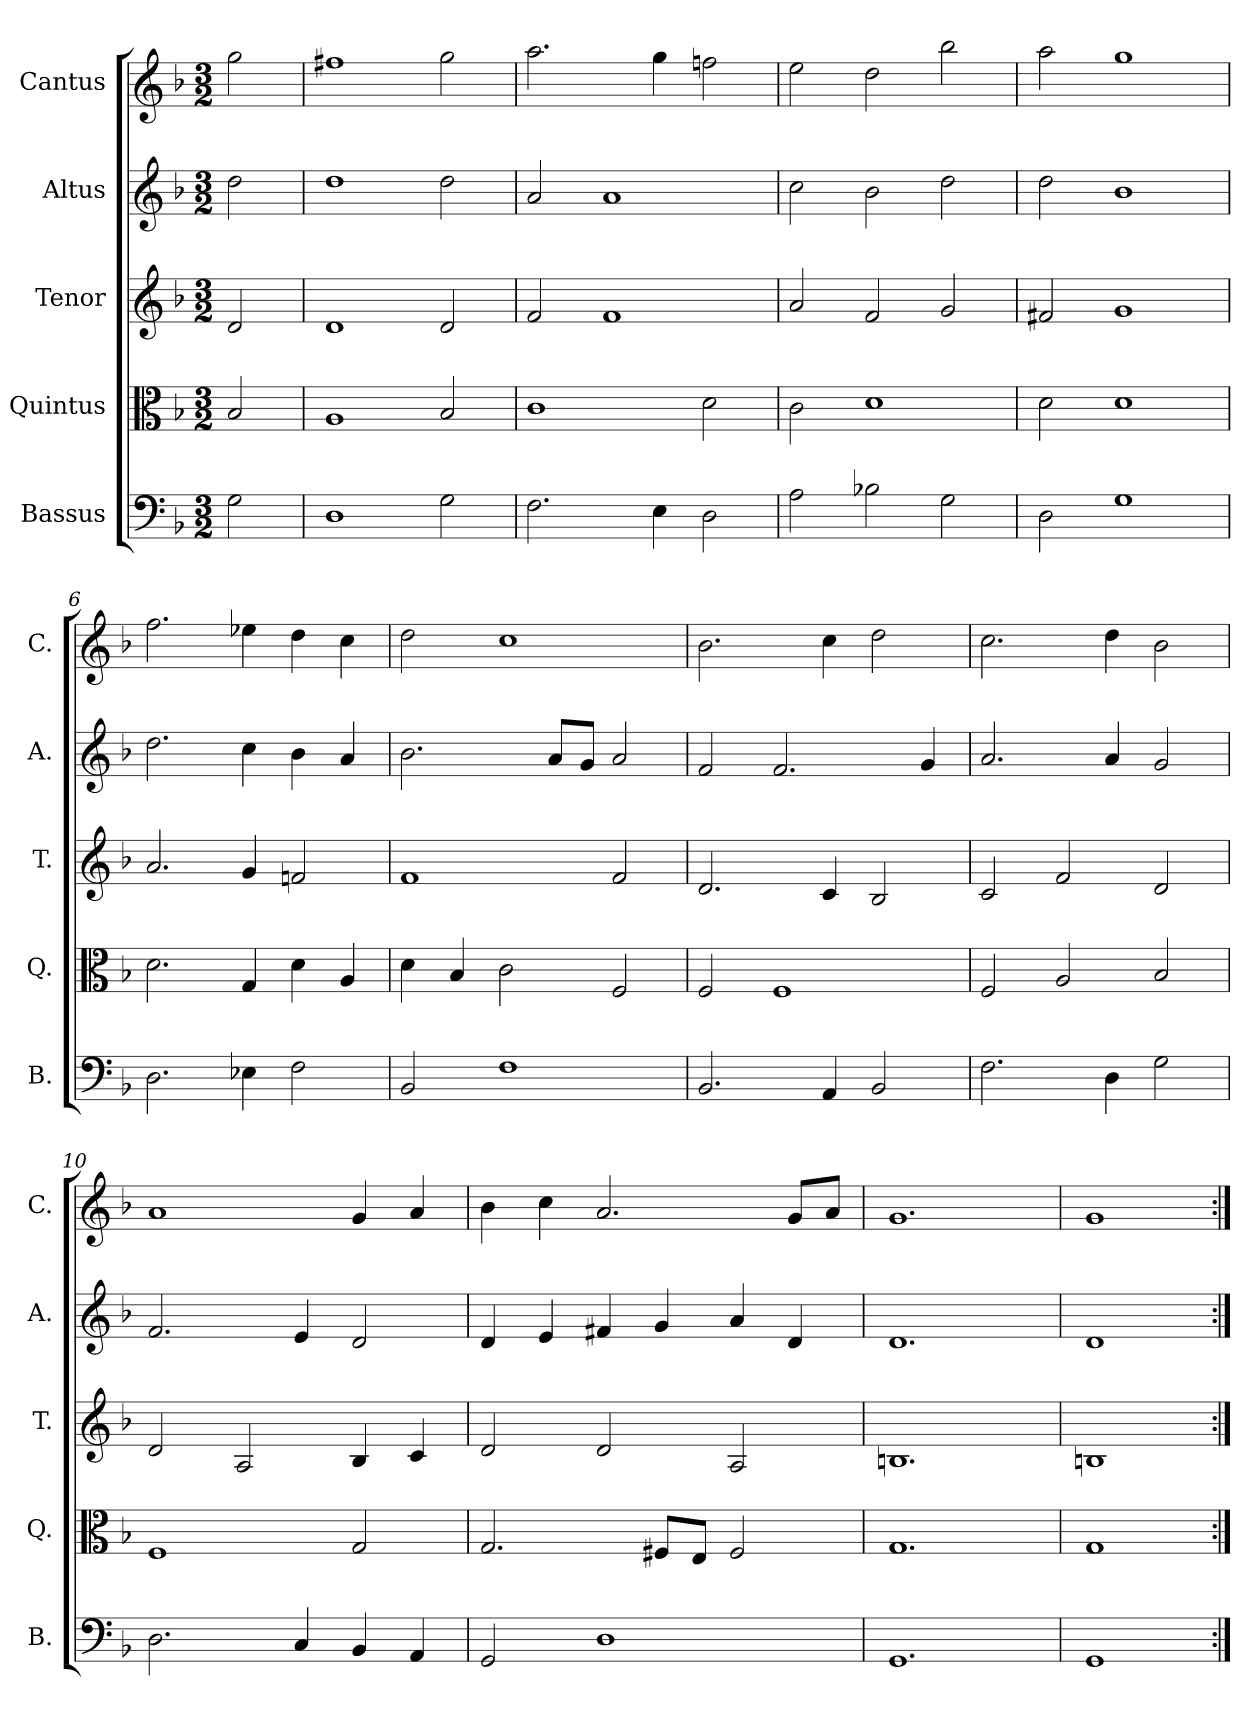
**kern	**kern	**kern	**kern	**kern
*part5	*part4	*part3	*part2	*part1
*staff5	*staff4	*staff3	*staff2	*staff1
*I"Bassus	*I"Quintus	*I"Tenor	*I"Altus	*I"Cantus
*I'B.	*I'Q.	*I'T.	*I'A.	*I'C.
*clefF4	*clefC3	*clefG2	*clefG2	*clefG2
*k[b-]	*k[b-]	*k[b-]	*k[b-]	*k[b-]
*F:	*F:	*F:	*F:	*F:
*M3/2	*M3/2	*M3/2	*M3/2	*M3/2
=1	=1	=1	=1	=1
2G\	2B-/	2d/	2dd\	2gg\
=2	=2	=2	=2	=2
1D	1A	1d	1dd	1ff#X
2G\	2B-/	2d/	2dd\	2gg\
=3	=3	=3	=3	=3
2.F\	1c	2f/	2a/	2.aa\
.	.	1f	1a	.
4E\	.	.	.	4gg\
2D\	2d\	.	.	2ffn\
=4	=4	=4	=4	=4
2A\	2c\	2a/	2cc\	2ee\
2B-X\	1d	2f/	2b-\	2dd\
2G\	.	2g/	2dd\	2bb-\
=5	=5	=5	=5	=5
2D\	2d\	2f#X/	2dd\	2aa\
1G	1d	1g	1b-	1gg
=6	=6	=6	=6	=6
2.D\	2.d\	2.a/	2.dd\	2.ff\
4E-X\	4G/	4g/	4cc\	4ee-X\
2F\	4d\	2fn/	4b-\	4dd\
.	4A/	.	4a/	4cc\
=7	=7	=7	=7	=7
2BB-/	4d\	1f	2.b-\	2dd\
.	4B-/	.	.	.
1F	2c\	.	.	1cc
.	.	.	8a/L	.
.	.	.	8g/J	.
.	2F/	2f/	2a/	.
=8	=8	=8	=8	=8
2.BB-/	2F/	2.d/	2f/	2.b-\
.	1F	.	2.f/	.
4AA/	.	4c/	.	4cc\
2BB-/	.	2B-/	.	2dd\
.	.	.	4g/	.
=9	=9	=9	=9	=9
2.F\	2F/	2c/	2.a/	2.cc\
.	2A/	2f/	.	.
4D\	.	.	4a/	4dd\
2G\	2B-/	2d/	2g/	2b-\
=10	=10	=10	=10	=10
2.D\	1F	2d/	2.f/	1a
.	.	2A/	.	.
4C/	.	.	4e/	.
4BB-/	2G/	4B-/	2d/	4g/
4AA/	.	4c/	.	4a/
!!LO:LB:g=z
=11	=11	=11	=11	=11
2GG/	2.G/	2d/	4d/	4b-\
.	.	.	4e/	4cc\
1D	.	2d/	4f#X/	2.a/
.	8F#X/L	.	4g/	.
.	8E/J	.	.	.
.	2F#/	2A/	4a/	.
.	.	.	4d/	8g/L
.	.	.	.	8a/J
=12	=12	=12	=12	=12
1.GG	1.G	1.Bn	1.d	1.g
=13	=13	=13	=13	=13
1GG	1G	1B	1d	1g
=:|!	=:|!	=:|!	=:|!	=:|!
*-	*-	*-	*-	*-
